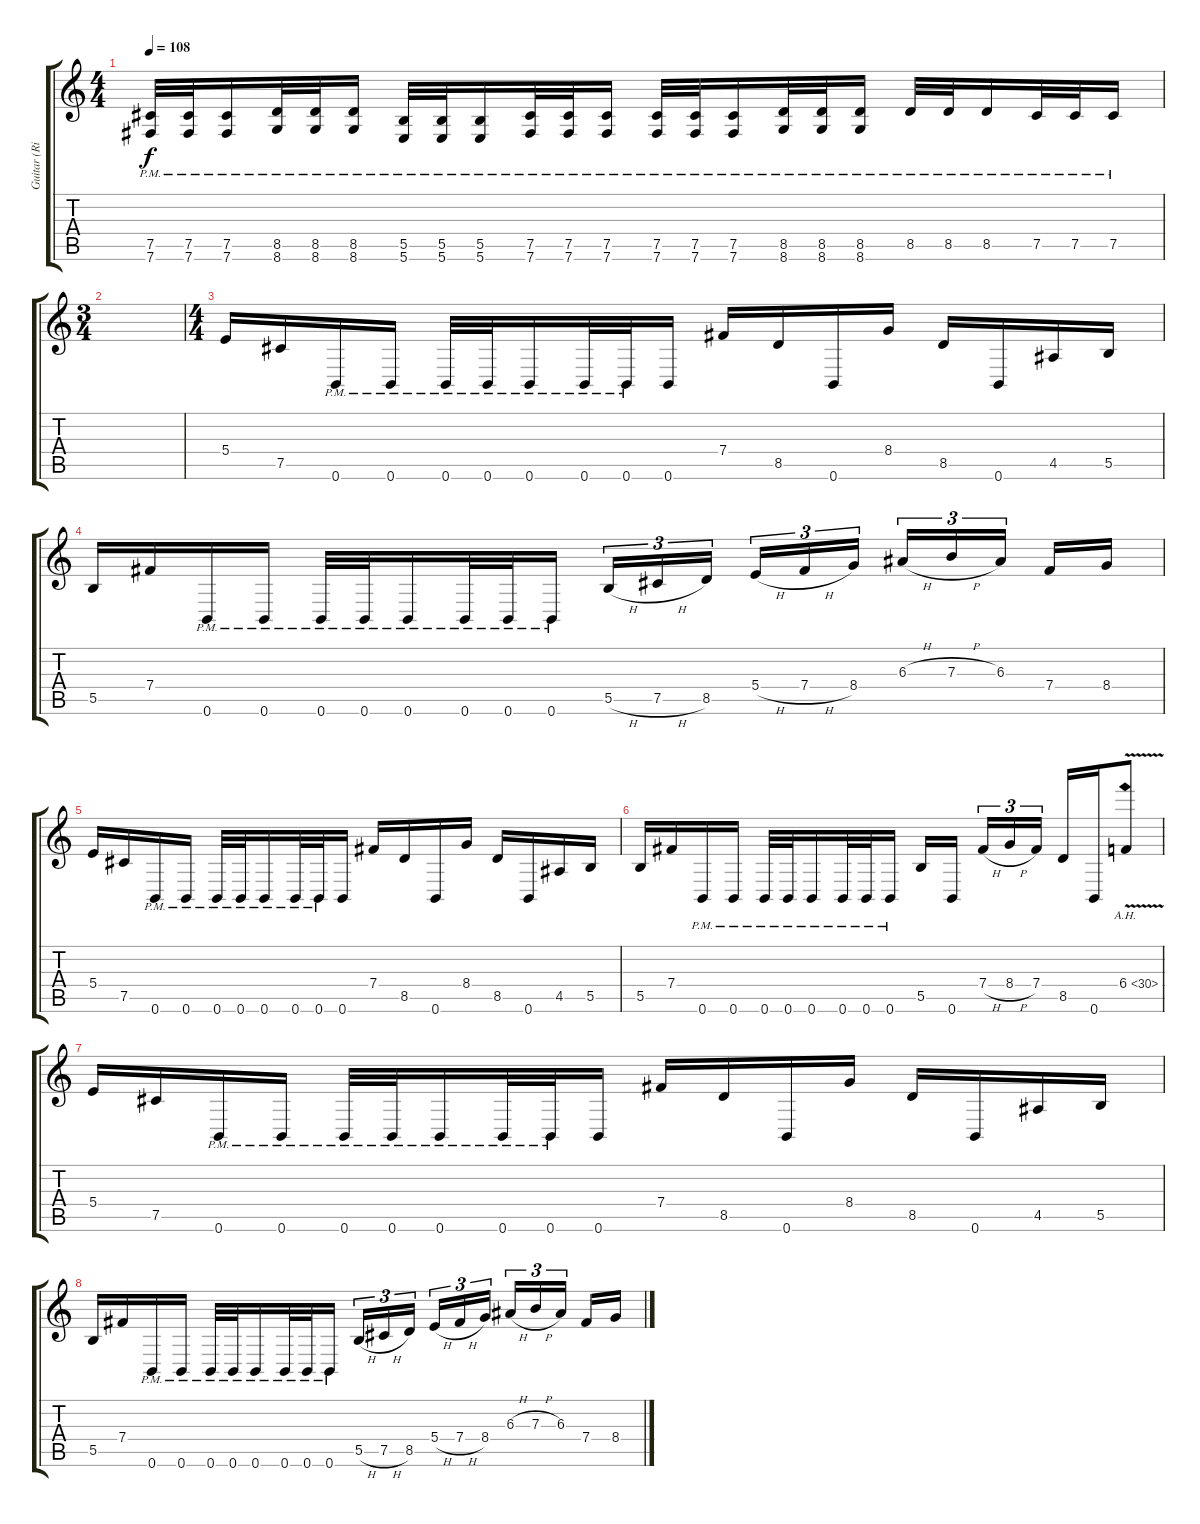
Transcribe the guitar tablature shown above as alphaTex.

\track ("Guitar (Right)" "Guitar (Ri") {instrument overdrivenguitar}
\staff {score tabs}
\tuning (Db4 Ab3 E3 B2 Gb2 B1) {hide}
\ts (4 4)
\tempo 108
\clef g2
\ks c
(7.5{pm} 7.6{pm}).32{dy f} (7.5{pm} 7.6{pm}).32 (7.5{pm} 7.6{pm}).16 (8.5{pm} 8.6{pm}).32 (8.5{pm} 8.6{pm}).32 (8.5{pm} 8.6{pm}).16 (5.5{pm} 5.6{pm}).32 (5.5{pm} 5.6{pm}).32 (5.5{pm} 5.6{pm}).16 (7.5{pm} 7.6{pm}).32 (7.5{pm} 7.6{pm}).32 (7.5{pm} 7.6{pm}).16 (7.5{pm} 7.6{pm}).32 (7.5{pm} 7.6{pm}).32 (7.5{pm} 7.6{pm}).16 (8.5{pm} 8.6{pm}).32 (8.5{pm} 8.6{pm}).32 (8.5{pm} 8.6{pm}).16 8.5{pm}.32 8.5{pm}.32 8.5{pm}.16 7.5{pm}.32 7.5{pm}.32 7.5{pm}.16 |
\ts (3 4)
|
\ts (4 4)
5.4.16 7.5.16 0.6{pm}.16 0.6{pm}.16 0.6{pm}.32 0.6{pm}.32 0.6{pm}.16 0.6{pm}.32 0.6{pm}.32 0.6.16 7.4.16 8.5.16 0.6.16 8.4.16 8.5.16 0.6.16 4.5.16 5.5.16 |
5.5.16 7.4.16 0.6{pm}.16 0.6{pm}.16 0.6{pm}.32 0.6{pm}.32 0.6{pm}.16 0.6{pm}.32 0.6{pm}.32 0.6{pm}.16 5.5{h}.16{tu (3 2)} 7.5{h}.16{tu (3 2)} 8.5.16{tu (3 2) beam splitsecondary} 5.4{h}.16{tu (3 2)} 7.4{h}.16{tu (3 2)} 8.4.16{tu (3 2)} 6.3{h}.16{tu (3 2)} 7.3{h}.16{tu (3 2)} 6.3.16{tu (3 2) beam splitsecondary} 7.4.16 8.4.16 |
5.4.16 7.5.16 0.6{pm}.16 0.6{pm}.16 0.6{pm}.32 0.6{pm}.32 0.6{pm}.16 0.6{pm}.32 0.6{pm}.32 0.6.16 7.4.16 8.5.16 0.6.16 8.4.16 8.5.16 0.6.16 4.5.16 5.5.16 |
5.5.16 7.4.16 0.6{pm}.16 0.6{pm}.16 0.6{pm}.32 0.6{pm}.32 0.6{pm}.16 0.6{pm}.32 0.6{pm}.32 0.6{pm}.16 5.5.16 0.6.16{beam splitsecondary} 7.4{h}.16{tu (3 2)} 8.4{h}.16{tu (3 2)} 7.4.16{tu (3 2)} 8.5.16 0.6.16 6.4{ah 24 v}.8 |
5.4.16 7.5.16 0.6{pm}.16 0.6{pm}.16 0.6{pm}.32 0.6{pm}.32 0.6{pm}.16 0.6{pm}.32 0.6{pm}.32 0.6.16 7.4.16 8.5.16 0.6.16 8.4.16 8.5.16 0.6.16 4.5.16 5.5.16 |
5.5.16 7.4.16 0.6{pm}.16 0.6{pm}.16 0.6{pm}.32 0.6{pm}.32 0.6{pm}.16 0.6{pm}.32 0.6{pm}.32 0.6{pm}.16 5.5{h}.16{tu (3 2)} 7.5{h}.16{tu (3 2)} 8.5.16{tu (3 2) beam splitsecondary} 5.4{h}.16{tu (3 2)} 7.4{h}.16{tu (3 2)} 8.4.16{tu (3 2)} 6.3{h}.16{tu (3 2)} 7.3{h}.16{tu (3 2)} 6.3.16{tu (3 2) beam splitsecondary} 7.4.16 8.4.16
